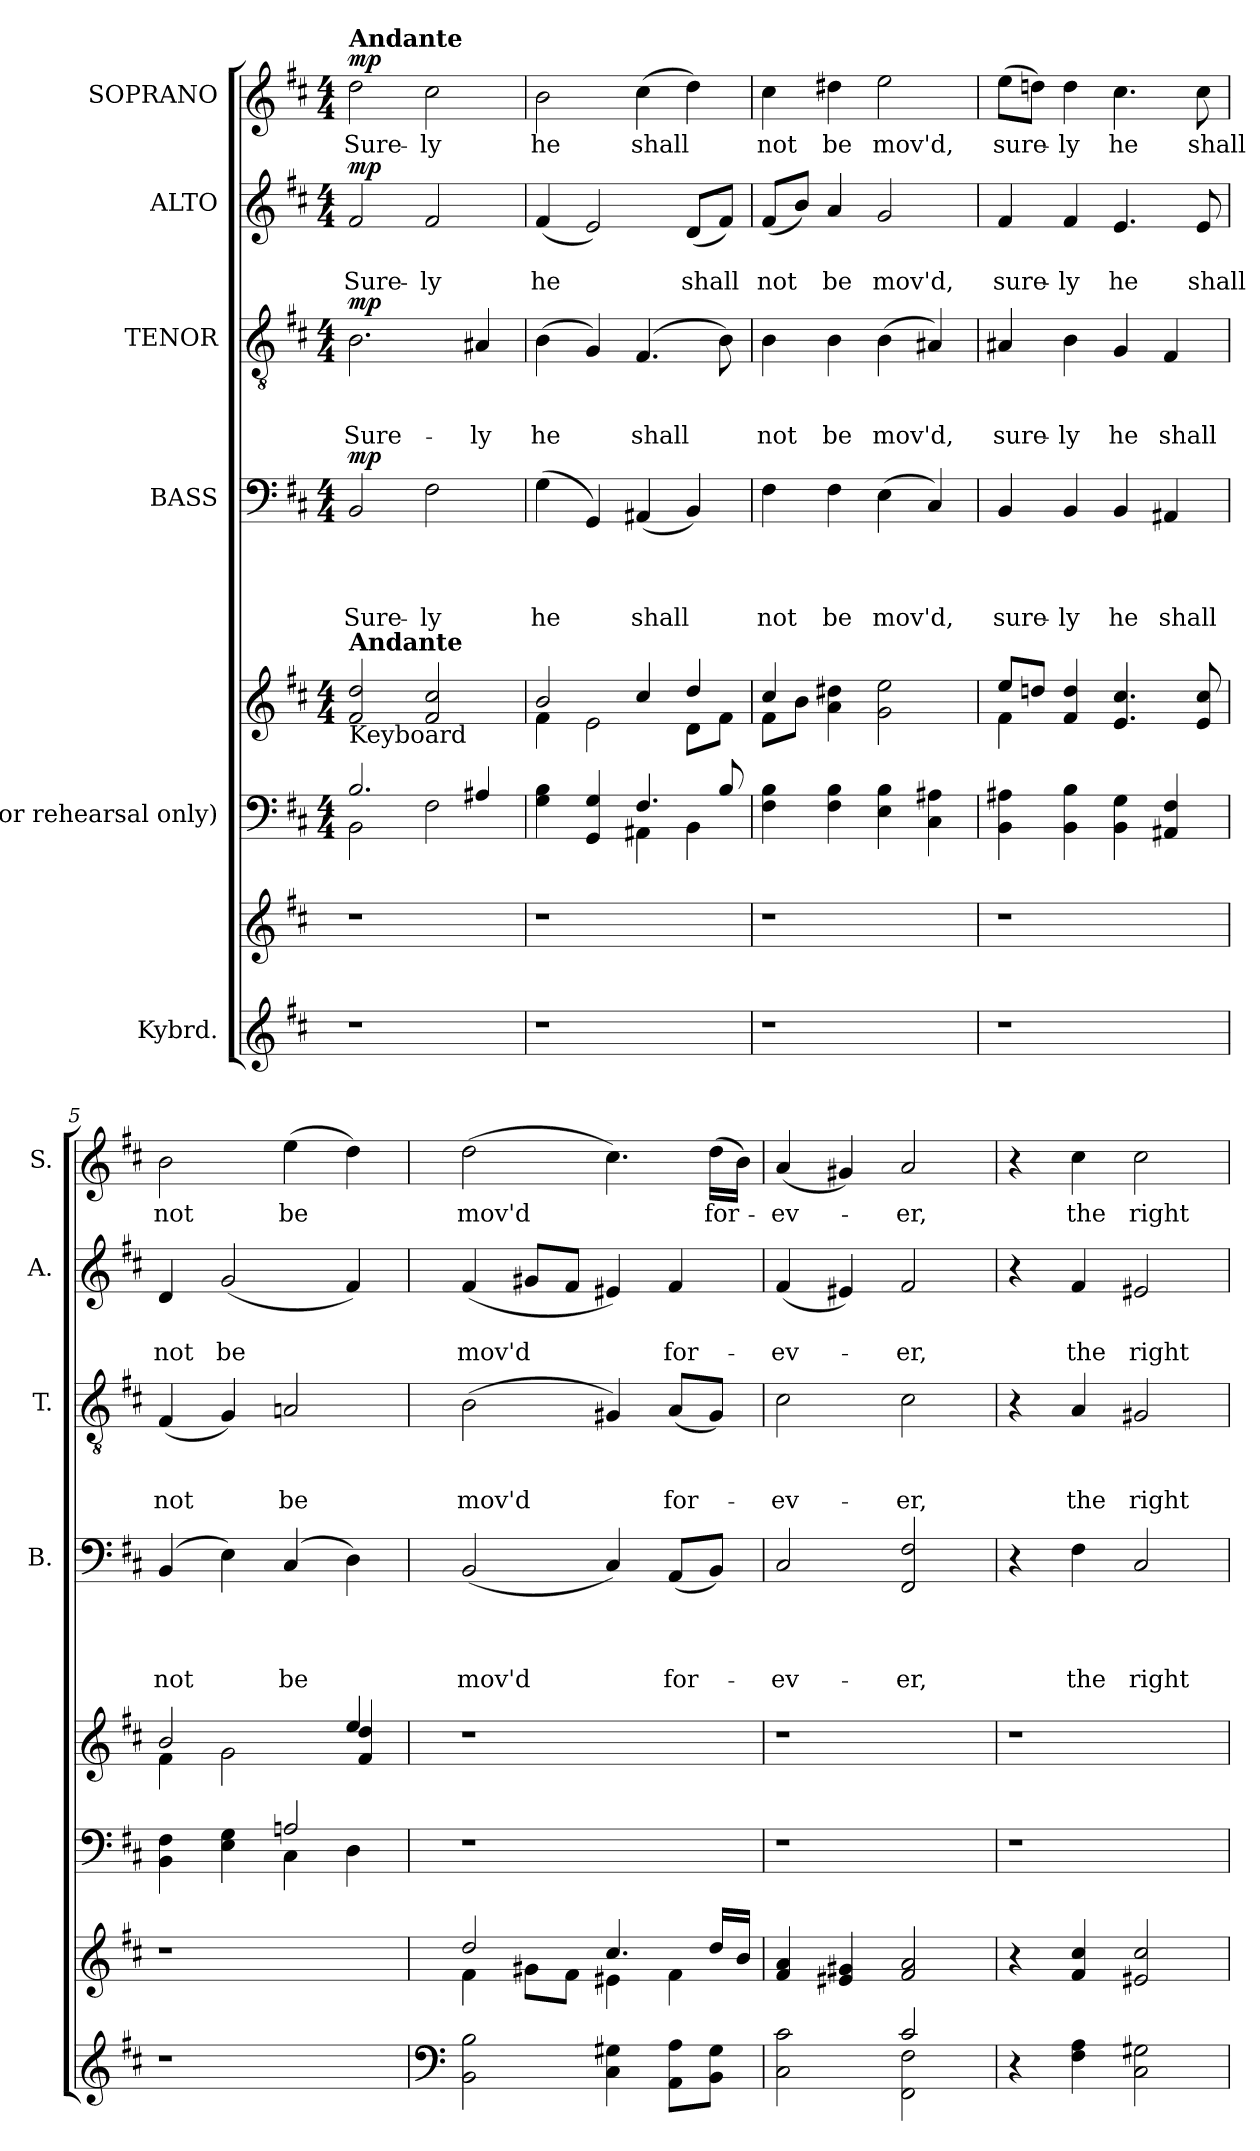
**kern	**kern	**kern	**kern	**kern	**text	**text	**text	**text	**dynam	**kern	**text	**text	**text	**dynam	**kern	**text	**text	**dynam	**kern	**text	**dynam
*part6	*part6	*part5	*part5	*part4	*part4	*part4	*part4	*part4	*part4	*part3	*part3	*part3	*part3	*part3	*part2	*part2	*part2	*part2	*part1	*part1	*part1
*staff8	*staff7	*staff6	*staff5	*staff4	*staff4	*staff4	*staff4	*staff4	*staff4	*staff3	*staff3	*staff3	*staff3	*staff3	*staff2	*staff2	*staff2	*staff2	*staff1	*staff1	*staff1
*I"Kybrd.	*	*I"(for rehearsal only)	*	*I"BASS	*	*	*	*	*	*I"TENOR	*	*	*	*	*I"ALTO	*	*	*	*I"SOPRANO	*	*
*	*	*	*	*I'B.	*	*	*	*	*	*I'T.	*	*	*	*	*I'A.	*	*	*	*I'S.	*	*
*clefG2	*clefG2	*clefF4	*clefG2	*clefF4	*	*	*	*	*	*clefGv2	*	*	*	*	*clefG2	*	*	*	*clefG2	*	*
*k[f#c#]	*k[f#c#]	*k[f#c#]	*k[f#c#]	*k[f#c#]	*	*	*	*	*	*k[f#c#]	*	*	*	*	*k[f#c#]	*	*	*	*k[f#c#]	*	*
*D:	*D:	*D:	*D:	*D:	*	*	*	*	*	*D:	*	*	*	*	*D:	*	*	*	*D:	*	*
*	*	*M4/4	*M4/4	*M4/4	*	*	*	*	*	*M4/4	*	*	*	*	*M4/4	*	*	*	*M4/4	*	*
=1	=1	=1	=1	=1	=1	=1	=1	=1	=1	=1	=1	=1	=1	=1	=1	=1	=1	=1	=1	=1	=1
*	*	*^	*	*	*	*	*	*	*	*	*	*	*	*	*	*	*	*	*	*	*
!	!	!	!	!	!	!	!	!	!	!	!	!	!	!	!	!	!	!	!	!LO:TX:a:B:t=Andante	!	!
!	!	!	!	!LO:TX:a:B:t=Andante	!	!	!	!	!	!	!	!	!	!	!	!	!	!	!	!	!	!
!	!	!	!	!LO:TX:b:t=Keyboard	!	!	!	!	!	!	!	!	!	!	!	!	!	!	!	!	!	!
!	!	!	!	!	!	!	!	!	!LO:LY:b	!LO:DY:a	!	!	!	!LO:LY:b	!LO:DY:a	!	!	!LO:LY:b	!LO:DY:a	!	!LO:LY:b	!LO:DY:a
1r	1r	2.B/	2BB\	2f#/ 2dd/	2BB/	.	.	.	Sure-	mp	2.B\	.	.	Sure-	mp	2f#/	.	Sure-	mp	2dd\	Sure-	mp
!	!	!	!	!	!	!	!	!	!LO:LY:b	!	!	!	!	!	!	!	!	!LO:LY:b	!	!	!LO:LY:b	!
.	.	.	2F#\	2f#/ 2cc#/	2F#\	.	.	.	-ly	.	.	.	.	.	.	2f#/	.	-ly	.	2cc#\	-ly	.
!	!	!	!	!	!	!	!	!	!	!	!	!	!	!LO:LY:b	!	!	!	!	!	!	!	!
.	.	4A#X/	.	.	.	.	.	.	.	.	4A#X/	.	.	-ly	.	.	.	.	.	.	.	.
=2	=2	=2	=2	=2	=2	=2	=2	=2	=2	=2	=2	=2	=2	=2	=2	=2	=2	=2	=2	=2	=2	=2
*	*	*	*	*^	*	*	*	*	*	*	*	*	*	*	*	*	*	*	*	*	*	*
!	!	!	!	!	!	!	!	!	!	!LO:LY:b	!	!	!	!	!LO:LY:b	!	!	!	!LO:LY:b	!	!	!LO:LY:b	!
1r	1r	4G\ 4B\	2ryy	2b/	4f#\	(>4G\	.	.	.	he	.	(>4B\	.	.	he	.	(<4f#/	.	he	.	2b\	he	.
.	.	4GG/ 4G/	.	.	2e\	4GG/)	.	.	.	.	.	4G/)	.	.	.	.	2e/)	.	.	.	.	.	.
!	!	!	!	!	!	!	!	!	!	!LO:LY:b	!	!	!	!	!LO:LY:b	!	!	!	!	!	!	!LO:LY:b	!
.	.	4AA#X\	4.F#/	4cc#/	.	(<4AA#X/	.	.	.	shall	.	(4.F#/	.	.	shall	.	.	.	.	.	(>4cc#\	shall	.
!	!	!	!	!	!	!	!	!	!	!	!	!	!	!	!	!	!	!	!LO:LY:b	!	!	!	!
.	.	4BB\	.	8d\L	4dd/	4BB/)	.	.	.	.	.	.	.	.	.	.	(<8d/L	.	shall	.	4dd\)	.	.
.	.	.	8B/	8f#\J	.	.	.	.	.	.	.	8B\)	.	.	.	.	8f#/J)	.	.	.	.	.	.
=3	=3	=3	=3	=3	=3	=3	=3	=3	=3	=3	=3	=3	=3	=3	=3	=3	=3	=3	=3	=3	=3	=3	=3
!	!	!	!	!	!	!	!	!	!	!LO:LY:b	!	!	!	!	!LO:LY:b	!	!	!	!LO:LY:b	!	!	!LO:LY:b	!
*	*	*v	*v	*	*	*	*	*	*	*	*	*	*	*	*	*	*	*	*	*	*	*	*
1r	1r	4F#\ 4B\	4cc#/	8f#\L	4F#\	.	.	.	not	.	4B\	.	.	not	.	(<8f#/L	.	not	.	4cc#\	not	.
.	.	.	.	8b\J	.	.	.	.	.	.	.	.	.	.	.	8b/J)	.	.	.	.	.	.
!	!	!	!	!	!	!	!	!	!LO:LY:b	!	!	!	!	!LO:LY:b	!	!	!	!LO:LY:b	!	!	!LO:LY:b	!
.	.	4F#\ 4B\	2.ryy	4a\ 4dd#X\	4F#\	.	.	.	be	.	4B\	.	.	be	.	4a/	.	be	.	4dd#X\	be	.
!	!	!	!	!	!	!	!	!	!LO:LY:b	!	!	!	!	!LO:LY:b	!	!	!	!LO:LY:b	!	!	!LO:LY:b	!
.	.	4E\ 4B\	.	2g\ 2ee\	(>4E\	.	.	.	mov'd,	.	(>4B\	.	.	mov'd,	.	2g/	.	mov'd,	.	2ee\	mov'd,	.
.	.	4C#\ 4A#X\	.	.	4C#/)	.	.	.	.	.	4A#X/)	.	.	.	.	.	.	.	.	.	.	.
=4	=4	=4	=4	=4	=4	=4	=4	=4	=4	=4	=4	=4	=4	=4	=4	=4	=4	=4	=4	=4	=4	=4
!	!	!	!	!	!	!	!	!	!LO:LY:b	!	!	!	!	!LO:LY:b	!	!	!	!LO:LY:b	!	!	!LO:LY:b	!
1r	1r	4BB\ 4A#X\	8ee/L	4f#\	4BB/	.	.	.	sure-	.	4A#X/	.	.	sure-	.	4f#/	.	sure-	.	(>8ee\L	sure-	.
.	.	.	8ddn/J	.	.	.	.	.	.	.	.	.	.	.	.	.	.	.	.	8ddn\J)	.	.
!	!	!	!	!	!	!	!	!	!LO:LY:b	!	!	!	!	!LO:LY:b	!	!	!	!LO:LY:b	!	!	!LO:LY:b	!
.	.	4BB\ 4B\	4f#/ 4dd/	2.ryy	4BB/	.	.	.	-ly	.	4B\	.	.	-ly	.	4f#/	.	-ly	.	4dd\	-ly	.
!	!	!	!	!	!	!	!	!	!LO:LY:b	!	!	!	!	!LO:LY:b	!	!	!	!LO:LY:b	!	!	!LO:LY:b	!
.	.	4BB\ 4G\	4.e/ 4.cc#/	.	4BB/	.	.	.	he	.	4G/	.	.	he	.	4.e/	.	he	.	4.cc#\	he	.
!	!	!	!	!	!	!	!	!	!LO:LY:b	!	!	!	!	!LO:LY:b	!	!	!	!	!	!	!	!
.	.	4AA#X/ 4F#/	.	.	4AA#X/	.	.	.	shall	.	4F#/	.	.	shall	.	.	.	.	.	.	.	.
!	!	!	!	!	!	!	!	!	!	!	!	!	!	!	!	!	!	!LO:LY:b	!	!	!LO:LY:b	!
.	.	.	8e/ 8cc#/	.	.	.	.	.	.	.	.	.	.	.	.	8e/	.	shall	.	8cc#\	shall	.
=5	=5	=5	=5	=5	=5	=5	=5	=5	=5	=5	=5	=5	=5	=5	=5	=5	=5	=5	=5	=5	=5	=5
*	*	*^	*	*^	*	*	*	*	*	*	*	*	*	*	*	*	*	*	*	*	*	*
!	!	!	!	!	!	!	!	!	!	!	!LO:LY:b	!	!	!	!	!LO:LY:b	!	!	!	!LO:LY:b	!	!	!LO:LY:b	!
1r	1r	4BB\ 4F#\	2ryy	2b/	4f#\	2.ryy	(4BB/	.	.	.	not	.	(<4F#/	.	.	not	.	4d/	.	not	.	2b\	not	.
!	!	!	!	!	!	!	!	!	!	!	!	!	!	!	!	!	!	!	!	!LO:LY:b	!	!	!	!
.	.	4E\ 4G\	.	.	2g\	.	4E\)	.	.	.	.	.	4G/)	.	.	.	.	(<2g/	.	be	.	.	.	.
!	!	!	!	!	!	!	!	!	!	!	!LO:LY:b	!	!	!	!	!LO:LY:b	!	!	!	!	!	!	!LO:LY:b	!
.	.	2An/	4C#\	2ryy	.	.	(4C#/	.	.	.	be	.	2An/	.	.	be	.	.	.	.	.	(>4ee\	be	.
.	.	.	4D\	.	4ee/	4f#/ 4dd/	4D\)	.	.	.	.	.	.	.	.	.	.	4f#/)	.	.	.	4dd\)	.	.
*	*	*v	*v	*	*	*	*	*	*	*	*	*	*	*	*	*	*	*	*	*	*	*	*	*
*	*	*	*v	*v	*v	*	*	*	*	*	*	*	*	*	*	*	*	*	*	*	*	*	*
!!LO:LB:g=z
=6	=6	=6	=6	=6	=6	=6	=6	=6	=6	=6	=6	=6	=6	=6	=6	=6	=6	=6	=6	=6	=6
*clefF4	*	*	*	*	*	*	*	*	*	*	*	*	*	*	*	*	*	*	*	*	*
*	*^	*^	*^	*	*	*	*	*	*	*	*	*	*	*	*	*	*	*	*	*	*
*	*	*	*	*	*	*^	*	*	*	*	*	*	*	*	*	*	*	*	*	*	*	*	*	*
!	!	!	!	!	!	!	!	!	!	!	!	!LO:LY:b	!	!	!	!	!LO:LY:b	!	!	!	!LO:LY:b	!	!	!LO:LY:b	!
*	*	*	*v	*v	*	*	*	*	*	*	*	*	*	*	*	*	*	*	*	*	*	*	*	*	*
*	*	*	*	*v	*v	*v	*	*	*	*	*	*	*	*	*	*	*	*	*	*	*	*	*	*
2BB\ 2B\	2dd/	4f#\	1r	1r	(<2BB/	.	.	.	mov'd	.	(>2B\	.	.	mov'd	.	(<4f#/	.	mov'd	.	(>2dd\	mov'd	.
.	.	8g#X\L	.	.	.	.	.	.	.	.	.	.	.	.	.	8g#X/L	.	.	.	.	.	.
.	.	8f#\J	.	.	.	.	.	.	.	.	.	.	.	.	.	8f#/J	.	.	.	.	.	.
4C#\ 4G#X\	4.cc#/	4e#X\	.	.	4C#/)	.	.	.	.	.	4G#X/)	.	.	.	.	4e#X/)	.	.	.	4.cc#\)	.	.
!	!	!	!	!	!	!	!	!	!LO:LY:b	!	!	!	!	!LO:LY:b	!	!	!	!LO:LY:b	!	!	!	!
8AA\ 8A\L	.	4f#\	.	.	(<8AA/L	.	.	.	for-	.	(<8A/L	.	.	for-	.	4f#/	.	for-	.	.	.	.
!	!	!	!	!	!	!	!	!	!	!	!	!	!	!	!	!	!	!	!	!	!LO:LY:b	!
8BB\ 8G#\J	16dd/LL	.	.	.	8BB/J)	.	.	.	.	.	8G#/J)	.	.	.	.	.	.	.	.	(>16dd\LL	for-	.
.	16b/JJ	.	.	.	.	.	.	.	.	.	.	.	.	.	.	.	.	.	.	16b\JJ)	.	.
*	*v	*v	*	*	*	*	*	*	*	*	*	*	*	*	*	*	*	*	*	*	*	*
=7	=7	=7	=7	=7	=7	=7	=7	=7	=7	=7	=7	=7	=7	=7	=7	=7	=7	=7	=7	=7	=7
*^	*	*	*	*	*	*	*	*	*	*	*	*	*	*	*	*	*	*	*	*	*
!	!	!	!	!	!	!	!	!	!LO:LY:b	!	!	!	!	!LO:LY:b	!	!	!	!LO:LY:b	!	!	!LO:LY:b	!
2ryy	2C#\ 2c#\	4f#/ 4a/	1r	1r	2C#/	.	.	.	-ev-	.	2c#\	.	.	-ev-	.	(<4f#/	.	-ev-	.	(<4a/	-ev-	.
.	.	4e#X/ 4g#X/	.	.	.	.	.	.	.	.	.	.	.	.	.	4e#X/)	.	.	.	4g#X/)	.	.
!	!	!	!	!	!	!	!	!	!LO:LY:b	!	!	!	!	!LO:LY:b	!	!	!	!LO:LY:b	!	!	!LO:LY:b	!
2c#/	2FF#\ 2F#\	2f#/ 2a/	.	.	2FF#/ 2F#/	.	.	.	-er,	.	2c#\	.	.	-er,	.	2f#/	.	-er,	.	2a/	-er,	.
*v	*v	*	*	*	*	*	*	*	*	*	*	*	*	*	*	*	*	*	*	*	*	*
=8	=8	=8	=8	=8	=8	=8	=8	=8	=8	=8	=8	=8	=8	=8	=8	=8	=8	=8	=8	=8	=8
4r	4r	1r	1r	4r	.	.	.	.	.	4r	.	.	.	.	4r	.	.	.	4r	.	.
!	!	!	!	!	!	!	!	!LO:LY:b	!	!	!	!	!LO:LY:b	!	!	!	!LO:LY:b	!	!	!LO:LY:b	!
4F#\ 4A\	4f#/ 4cc#/	.	.	4F#\	.	.	.	the	.	4A/	.	.	the	.	4f#/	.	the	.	4cc#\	the	.
!	!	!	!	!	!	!	!	!LO:LY:b	!	!	!	!	!LO:LY:b	!	!	!	!LO:LY:b	!	!	!LO:LY:b	!
2C#\ 2G#X\	2e#X/ 2cc#/	.	.	2C#/	.	.	.	right-	.	2G#X/	.	.	right-	.	2e#X/	.	right-	.	2cc#\	right-	.
=	=	=	=	=	=	=	=	=	=	=	=	=	=	=	=	=	=	=	=	=	=
*-	*-	*-	*-	*-	*-	*-	*-	*-	*-	*-	*-	*-	*-	*-	*-	*-	*-	*-	*-	*-	*-
